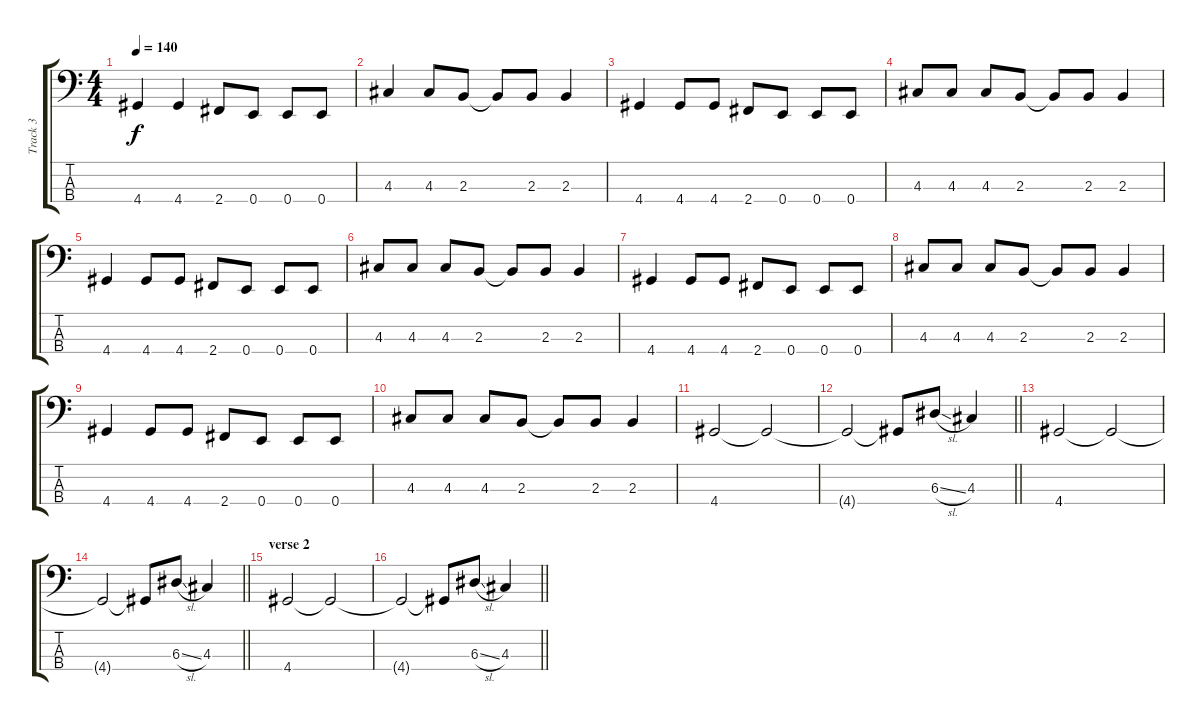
\track ("Track 3" "Track 3") {instrument electricbassfinger}
\staff {score tabs}
\tuning (G2 D2 A1 E1) {hide}
\ts (4 4)
\tempo 140
\clef f4
\ks c
4.4.4{dy f} 4.4.4 2.4.8 0.4.8 0.4.8 0.4.8 |
4.3.4 4.3.8 2.3.8 2.3{t}.8 2.3.8 2.3.4 |
4.4.4 4.4.8 4.4.8 2.4.8 0.4.8 0.4.8 0.4.8 |
4.3.8 4.3.8 4.3.8 2.3.8 2.3{t}.8 2.3.8 2.3.4 |
4.4.4 4.4.8 4.4.8 2.4.8 0.4.8 0.4.8 0.4.8 |
4.3.8 4.3.8 4.3.8 2.3.8 2.3{t}.8 2.3.8 2.3.4 |
4.4.4 4.4.8 4.4.8 2.4.8 0.4.8 0.4.8 0.4.8 |
4.3.8 4.3.8 4.3.8 2.3.8 2.3{t}.8 2.3.8 2.3.4 |
4.4.4 4.4.8 4.4.8 2.4.8 0.4.8 0.4.8 0.4.8 |
4.3.8 4.3.8 4.3.8 2.3.8 2.3{t}.8 2.3.8 2.3.4 |
4.4.2 4.4{t}.2 |
\barLineRight lightlight
4.4{t}.2 4.4{t}.8 6.3{sl}.8 4.3.4 |
4.4.2 4.4{t}.2 |
\barLineRight lightlight
4.4{t}.2 4.4{t}.8 6.3{sl}.8 4.3.4 |
\section ("" "verse 2")
4.4.2 4.4{t}.2 |
\barLineRight lightlight
4.4{t}.2 4.4{t}.8 6.3{sl}.8 4.3.4
